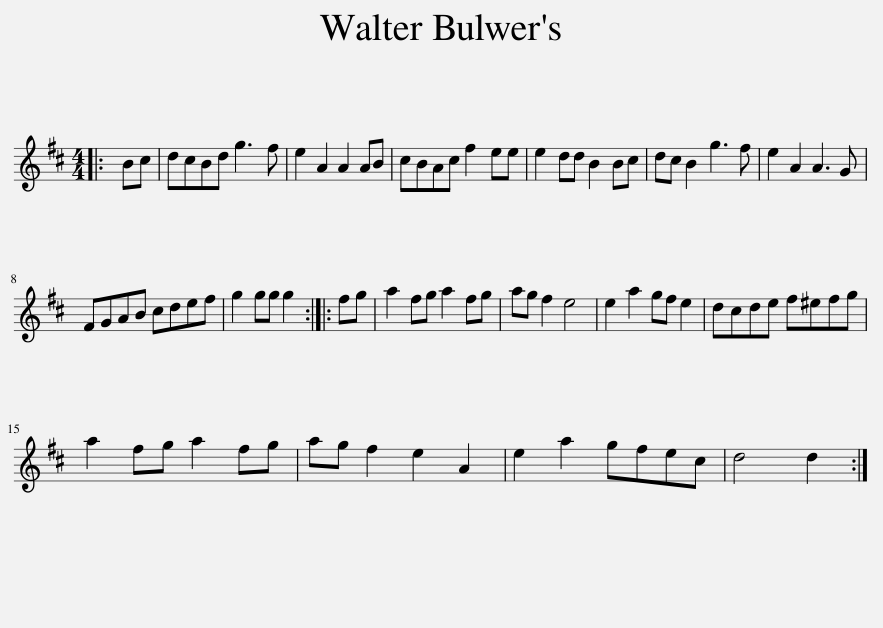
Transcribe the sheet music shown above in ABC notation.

X:1
L:1/8
M:4/4
I:linebreak $
K:D
V:1 treble
V:1
|: Bc | dcBd g3 f | e2 A2 A2 AB | cBAc f2 ee | e2 dd B2 Bc | %5
 dc B2 g3 f | e2 A2 A3 G |$ FGAB cdef | g2 gg g2 :: fg | %10
 a2 fg a2 fg | ag f2 e4 | e2 a2 gf e2 | dcde f^efg |$ a2 fg a2 fg | %15
 ag f2 e2 A2 | e2 a2 gfec | d4 d2 :| %18
